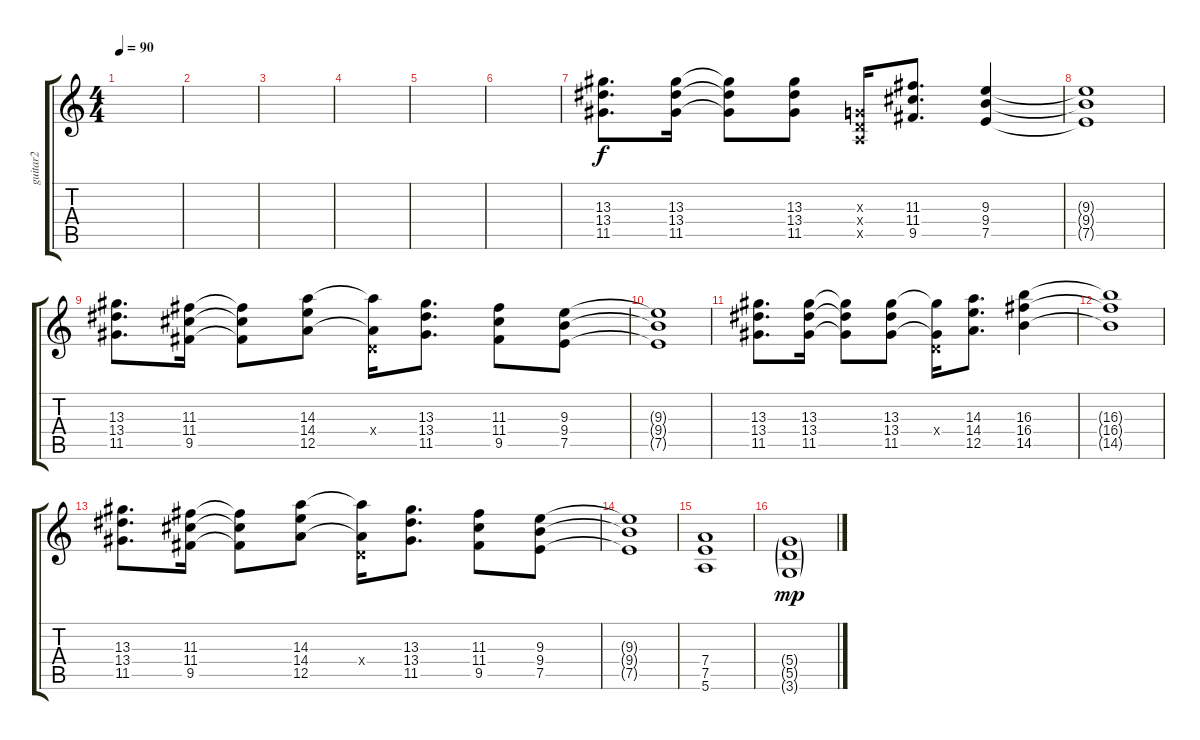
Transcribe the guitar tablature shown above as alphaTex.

\track ("guitar2" "guitar2") {instrument overdrivenguitar}
\staff {score tabs}
\tuning (E4 B3 G3 D3 A2 E2) {hide}
\ts (4 4)
\tempo 90
\clef g2
\ks c
|
|
|
|
|
|
(13.3 13.4 11.5).8{d volume 10} (13.3 13.4 11.5).16 (13.3{t} 13.4{t} 11.5{t}).8 (13.3 13.4 11.5).8 (0.3{x} 0.4{x} 0.5{x}).16 (11.3 11.4 9.5).8{d} (9.3 9.4 7.5).4 |
(9.3{t} 9.4{t} 7.5{t}).1 |
(13.3 13.4 11.5).8{d} (11.3 11.4 9.5).16 (11.3{t} 11.4{t} 9.5{t}).8 (14.3 14.4 12.5).8 (14.3{t} 0.4{x} 12.5{t}).16 (13.3 13.4 11.5).8{d} (11.3 11.4 9.5).8 (9.3 9.4 7.5).8 |
(9.3{t} 9.4{t} 7.5{t}).1 |
(13.3 13.4 11.5).8{d} (13.3 13.4 11.5).16 (13.3{t} 13.4{t} 11.5{t}).8 (13.3 13.4 11.5).8 (13.3{t} 0.4{x} 11.5{t}).16 (14.3 14.4 12.5).8{d} (16.3 16.4 14.5).4 |
(16.3{t} 16.4{t} 14.5{t}).1 |
(13.3 13.4 11.5).8{d} (11.3 11.4 9.5).16 (11.3{t} 11.4{t} 9.5{t}).8 (14.3 14.4 12.5).8 (14.3{t} 0.4{x} 12.5{t}).16 (13.3 13.4 11.5).8{d} (11.3 11.4 9.5).8 (9.3 9.4 7.5).8 |
(9.3{t} 9.4{t} 7.5{t}).1 |
(7.4 7.5 5.6).1 |
(5.4{g} 5.5{g} 3.6{g}).1{dy mp}
